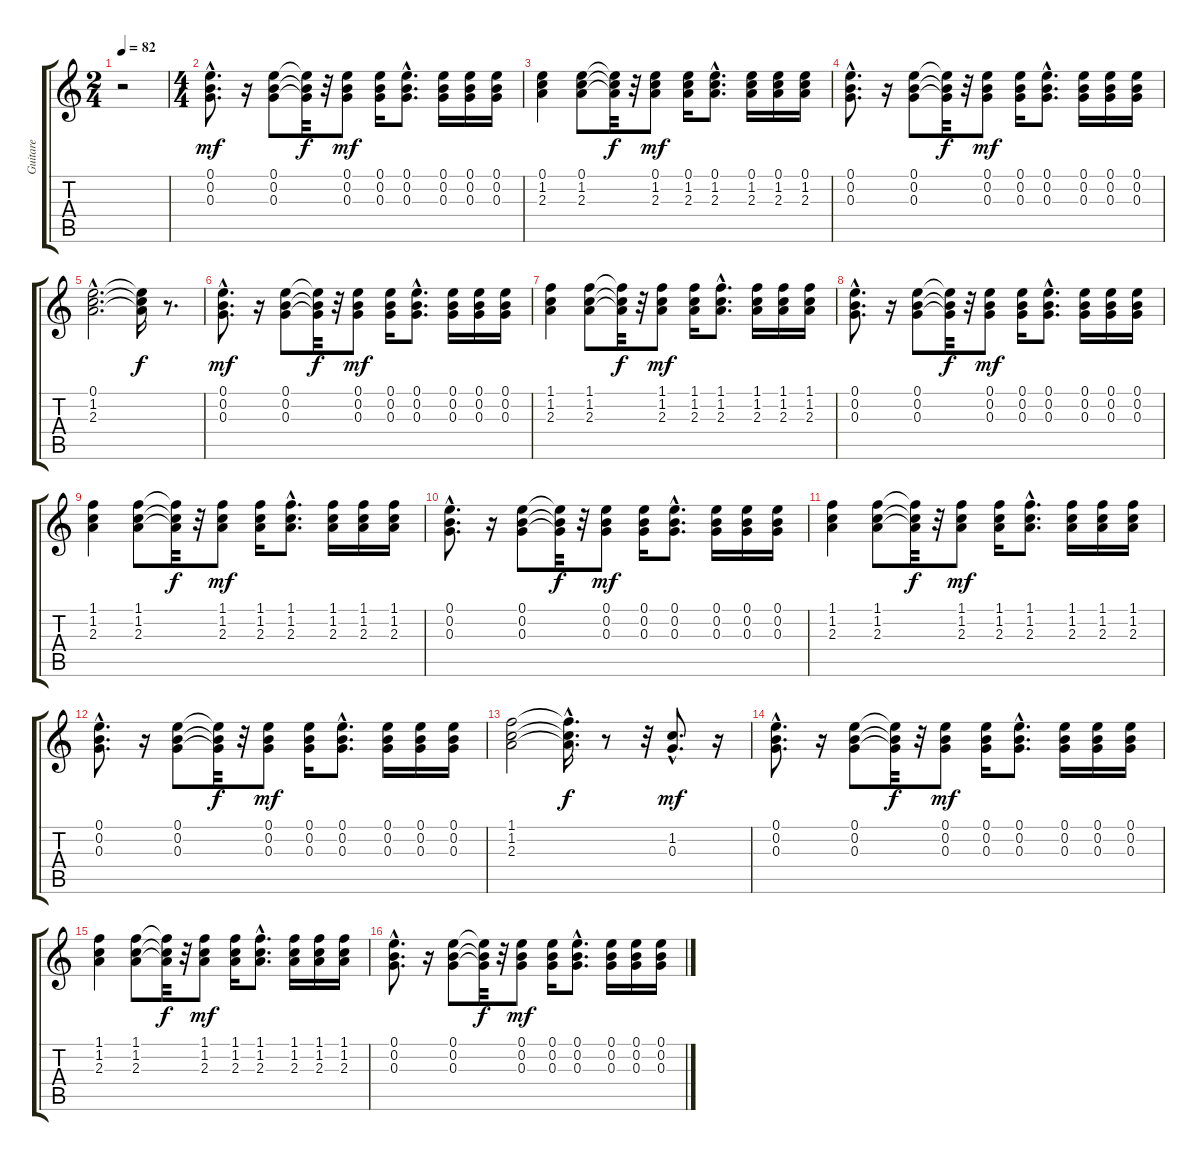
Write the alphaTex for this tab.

\track ("Guitare" "Guitare") {instrument acousticguitarnylon}
\staff {score tabs}
\tuning (E4 B3 G3 D3 A2 E2) {hide}
\ts (2 4)
\tempo 82
\clef g2
\ks c
r.2{dy mf instrument acousticguitarnylon} |
\ts (4 4)
(0.1{hac} 0.2{hac} 0.3{hac}).8{d} r.16 (0.1 0.2 0.3).8 (0.1{t} 0.2{t} 0.3{t}).32{dy f} r.32 (0.1 0.2 0.3).8{dy mf} (0.1 0.2 0.3).16 (0.1{hac} 0.2{hac} 0.3{hac}).8{d} (0.1 0.2 0.3).16 (0.1 0.2 0.3).16 (0.1 0.2 0.3).16 |
(0.1 1.2 2.3).4 (0.1 1.2 2.3).8 (0.1{t} 1.2{t} 2.3{t}).32{dy f} r.32 (0.1 1.2 2.3).8{dy mf} (0.1 1.2 2.3).16 (0.1{hac} 1.2{hac} 2.3{hac}).8{d} (0.1 1.2 2.3).16 (0.1 1.2 2.3).16 (0.1 1.2 2.3).16 |
(0.1{hac} 0.2{hac} 0.3{hac}).8{d} r.16 (0.1 0.2 0.3).8 (0.1{t} 0.2{t} 0.3{t}).32{dy f} r.32 (0.1 0.2 0.3).8{dy mf} (0.1 0.2 0.3).16 (0.1{hac} 0.2{hac} 0.3{hac}).8{d} (0.1 0.2 0.3).16 (0.1 0.2 0.3).16 (0.1 0.2 0.3).16 |
(0.1{hac} 1.2{hac} 2.3{hac}).2{d} (0.1{t} 1.2{t} 2.3{t}).16{dy f} r.8{d} |
(0.1{hac} 0.2{hac} 0.3{hac}).8{d dy mf} r.16 (0.1 0.2 0.3).8 (0.1{t} 0.2{t} 0.3{t}).32{dy f} r.32 (0.1 0.2 0.3).8{dy mf} (0.1 0.2 0.3).16 (0.1{hac} 0.2{hac} 0.3{hac}).8{d} (0.1 0.2 0.3).16 (0.1 0.2 0.3).16 (0.1 0.2 0.3).16 |
(1.1 1.2 2.3).4 (1.1 1.2 2.3).8 (1.1{t} 1.2{t} 2.3{t}).32{dy f} r.32 (1.1 1.2 2.3).8{dy mf} (1.1 1.2 2.3).16 (1.1{hac} 1.2{hac} 2.3{hac}).8{d} (1.1 1.2 2.3).16 (1.1 1.2 2.3).16 (1.1 1.2 2.3).16 |
(0.1{hac} 0.2{hac} 0.3{hac}).8{d} r.16 (0.1 0.2 0.3).8 (0.1{t} 0.2{t} 0.3{t}).32{dy f} r.32 (0.1 0.2 0.3).8{dy mf} (0.1 0.2 0.3).16 (0.1{hac} 0.2{hac} 0.3{hac}).8{d} (0.1 0.2 0.3).16 (0.1 0.2 0.3).16 (0.1 0.2 0.3).16 |
(1.1 1.2 2.3).4 (1.1 1.2 2.3).8 (1.1{t} 1.2{t} 2.3{t}).32{dy f} r.32 (1.1 1.2 2.3).8{dy mf} (1.1 1.2 2.3).16 (1.1{hac} 1.2{hac} 2.3{hac}).8{d} (1.1 1.2 2.3).16 (1.1 1.2 2.3).16 (1.1 1.2 2.3).16 |
(0.1{hac} 0.2{hac} 0.3{hac}).8{d} r.16 (0.1 0.2 0.3).8 (0.1{t} 0.2{t} 0.3{t}).32{dy f} r.32 (0.1 0.2 0.3).8{dy mf} (0.1 0.2 0.3).16 (0.1{hac} 0.2{hac} 0.3{hac}).8{d} (0.1 0.2 0.3).16 (0.1 0.2 0.3).16 (0.1 0.2 0.3).16 |
(1.1 1.2 2.3).4 (1.1 1.2 2.3).8 (1.1{t} 1.2{t} 2.3{t}).32{dy f} r.32 (1.1 1.2 2.3).8{dy mf} (1.1 1.2 2.3).16 (1.1{hac} 1.2{hac} 2.3{hac}).8{d} (1.1 1.2 2.3).16 (1.1 1.2 2.3).16 (1.1 1.2 2.3).16 |
(0.1{hac} 0.2{hac} 0.3{hac}).8{d} r.16 (0.1 0.2 0.3).8 (0.1{t} 0.2{t} 0.3{t}).32{dy f} r.32 (0.1 0.2 0.3).8{dy mf} (0.1 0.2 0.3).16 (0.1{hac} 0.2{hac} 0.3{hac}).8{d} (0.1 0.2 0.3).16 (0.1 0.2 0.3).16 (0.1 0.2 0.3).16 |
(1.1 1.2 2.3).2 (1.1{hac t} 1.2{hac t} 2.3{hac t}).16{d dy f} r.8 r.32 (1.2{hac} 0.3{hac}).8{d dy mf} r.16 |
(0.1{hac} 0.2{hac} 0.3{hac}).8{d} r.16 (0.1 0.2 0.3).8 (0.1{t} 0.2{t} 0.3{t}).32{dy f} r.32 (0.1 0.2 0.3).8{dy mf} (0.1 0.2 0.3).16 (0.1{hac} 0.2{hac} 0.3{hac}).8{d} (0.1 0.2 0.3).16 (0.1 0.2 0.3).16 (0.1 0.2 0.3).16 |
(1.1 1.2 2.3).4 (1.1 1.2 2.3).8 (1.1{t} 1.2{t} 2.3{t}).32{dy f} r.32 (1.1 1.2 2.3).8{dy mf} (1.1 1.2 2.3).16 (1.1{hac} 1.2{hac} 2.3{hac}).8{d} (1.1 1.2 2.3).16 (1.1 1.2 2.3).16 (1.1 1.2 2.3).16 |
(0.1{hac} 0.2{hac} 0.3{hac}).8{d} r.16 (0.1 0.2 0.3).8 (0.1{t} 0.2{t} 0.3{t}).32{dy f} r.32 (0.1 0.2 0.3).8{dy mf} (0.1 0.2 0.3).16 (0.1{hac} 0.2{hac} 0.3{hac}).8{d} (0.1 0.2 0.3).16 (0.1 0.2 0.3).16 (0.1 0.2 0.3).16
